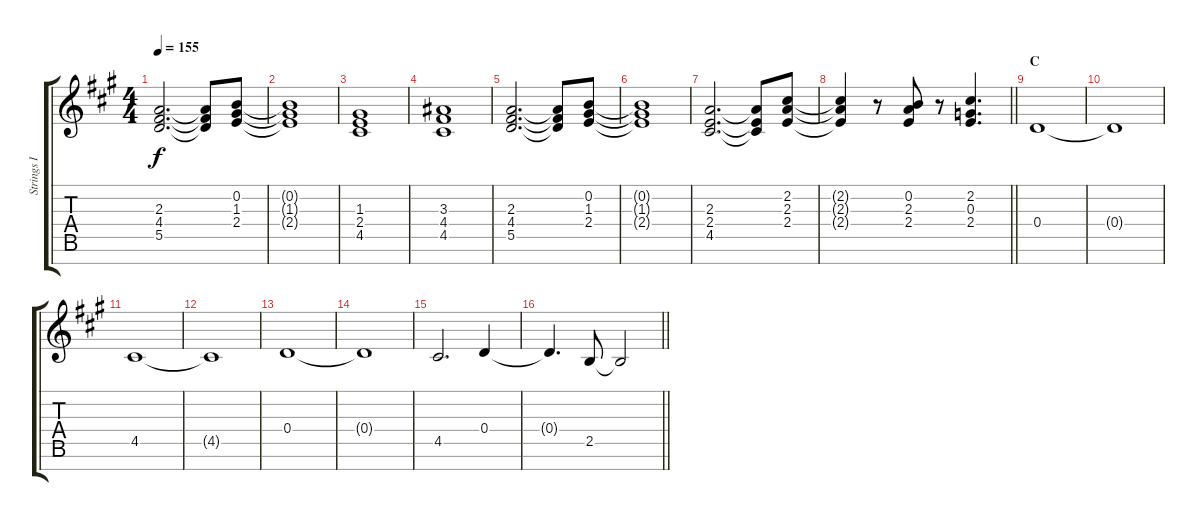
\track ("Strings I" "Strings I") {instrument stringensemble1}
\staff {score tabs}
\tuning (E5 B4 G4 D4 A3 E3 B2) {hide}
\ts (4 4)
\tempo 155
\clef g2
\ks a
(2.3 4.4 5.5).2{d dy f} (2.3{t} 4.4{t} 5.5{t}).8 (0.2 1.3 2.4).8 |
(0.2{t} 1.3{t} 2.4{t}).1 |
(1.3 2.4 4.5).1 |
(3.3 4.4 4.5).1 |
(2.3 4.4 5.5).2{d} (2.3{t} 4.4{t} 5.5{t}).8 (0.2 1.3 2.4).8 |
(0.2{t} 1.3{t} 2.4{t}).1 |
(2.3 2.4 4.5).2{d} (2.3{t} 2.4{t} 4.5{t}).8 (2.2 2.3 2.4).8 |
\barLineRight lightlight
(2.2{t} 2.3{t} 2.4{t}).4 r.8 (0.2 2.3 2.4).8 r.8 (2.2 0.3 2.4).4{d} |
\section ("" "C")
0.4.1 |
0.4{t}.1 |
4.5.1 |
4.5{t}.1 |
0.4.1 |
0.4{t}.1 |
4.5.2{d} 0.4.4 |
\barLineRight lightlight
0.4{t}.4{d} 2.5.8 2.5{t}.2
